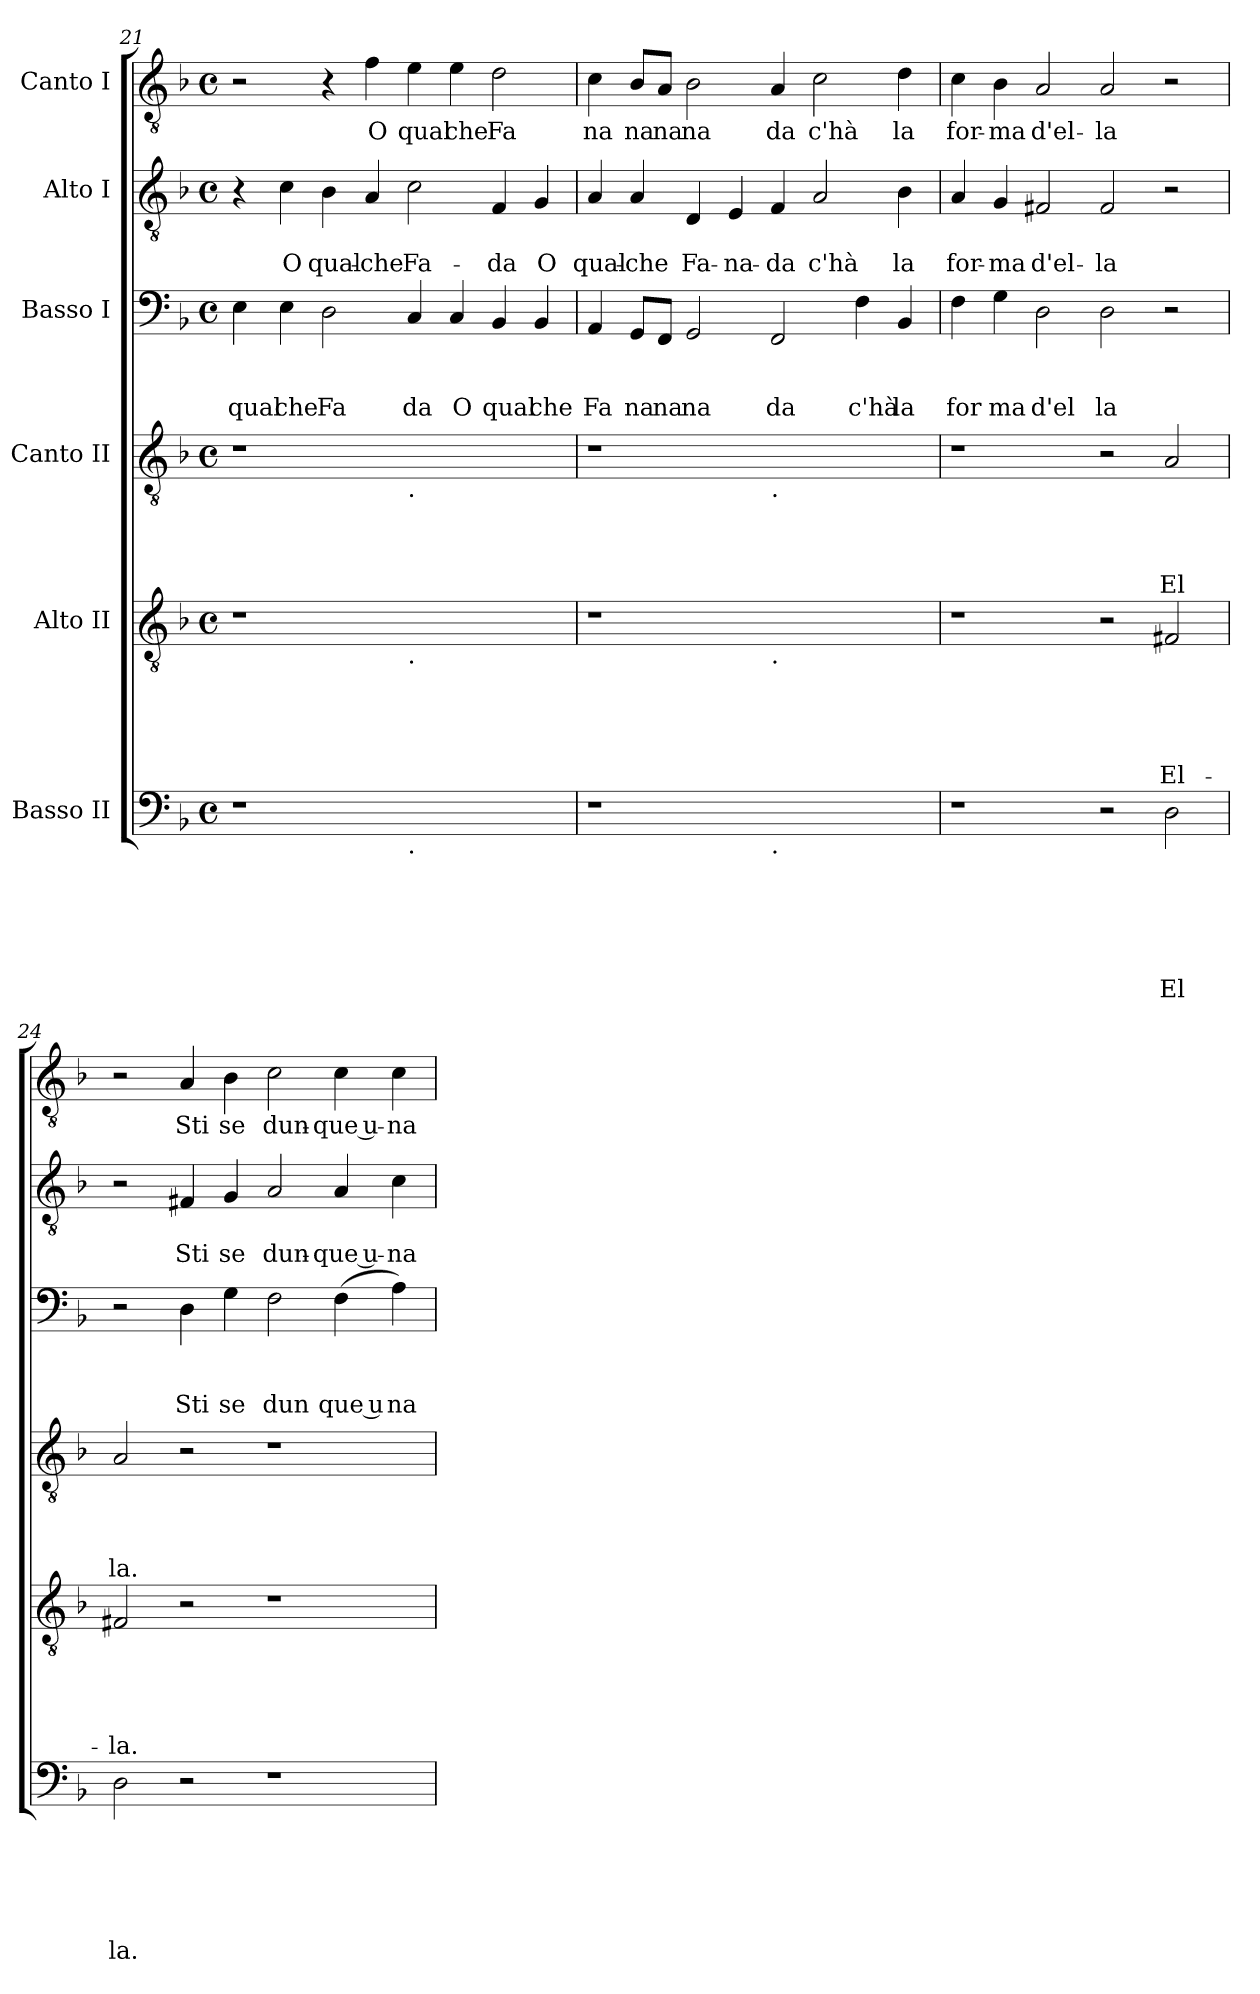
**kern	**text	**text	**text	**text	**text	**text	**kern	**text	**text	**text	**text	**text	**kern	**text	**text	**text	**text	**kern	**text	**text	**text	**kern	**text	**text	**kern	**text
*part6	*part6	*part6	*part6	*part6	*part6	*part6	*part5	*part5	*part5	*part5	*part5	*part5	*part4	*part4	*part4	*part4	*part4	*part3	*part3	*part3	*part3	*part2	*part2	*part2	*part1	*part1
*staff6	*staff6	*staff6	*staff6	*staff6	*staff6	*staff6	*staff5	*staff5	*staff5	*staff5	*staff5	*staff5	*staff4	*staff4	*staff4	*staff4	*staff4	*staff3	*staff3	*staff3	*staff3	*staff2	*staff2	*staff2	*staff1	*staff1
*I"Basso II	*	*	*	*	*	*	*I"Alto II	*	*	*	*	*	*I"Canto II	*	*	*	*	*I"Basso I	*	*	*	*I"Alto I	*	*	*I"Canto I	*
*clefF4	*	*	*	*	*	*	*clefGv2	*	*	*	*	*	*clefGv2	*	*	*	*	*clefF4	*	*	*	*clefGv2	*	*	*clefGv2	*
*k[b-]	*	*	*	*	*	*	*k[b-]	*	*	*	*	*	*k[b-]	*	*	*	*	*k[b-]	*	*	*	*k[b-]	*	*	*k[b-]	*
*F:	*	*	*	*	*	*	*F:	*	*	*	*	*	*F:	*	*	*	*	*F:	*	*	*	*F:	*	*	*F:	*
*M4/4	*	*	*	*	*	*	*M4/4	*	*	*	*	*	*M4/4	*	*	*	*	*M4/4	*	*	*	*M4/4	*	*	*M4/4	*
*met(c)	*	*	*	*	*	*	*met(c)	*	*	*	*	*	*met(c)	*	*	*	*	*met(c)	*	*	*	*met(c)	*	*	*met(c)	*
=21	=21	=21	=21	=21	=21	=21	=21	=21	=21	=21	=21	=21	=21	=21	=21	=21	=21	=21	=21	=21	=21	=21	=21	=21	=21	=21
!	!	!	!	!	!	!	!	!	!	!	!	!	!	!	!	!	!	!	!	!	!LO:LY:b	!	!	!	!	!
1r	.	.	.	.	.	.	1r	.	.	.	.	.	1r	.	.	.	.	4E\	.	.	qual	4r	.	.	2r	.
!	!	!	!	!	!	!	!	!	!	!	!	!	!	!	!	!	!	!	!	!	!LO:LY:b	!	!	!LO:LY:b	!	!
.	.	.	.	.	.	.	.	.	.	.	.	.	.	.	.	.	.	4E\	.	.	che	4c\	.	O	.	.
!	!	!	!	!	!	!	!	!	!	!	!	!	!	!	!	!	!	!	!	!	!LO:LY:b	!	!	!LO:LY:b	!	!
.	.	.	.	.	.	.	.	.	.	.	.	.	.	.	.	.	.	2D\	.	.	Fa	4B-\	.	qual-	4r	.
!	!	!	!	!	!	!	!	!	!	!	!	!	!	!	!	!	!	!	!	!	!	!	!	!LO:LY:b	!	!LO:LY:b
.	.	.	.	.	.	.	.	.	.	.	.	.	.	.	.	.	.	.	.	.	.	4A/	.	-che	4f\	O
!	!	!	!	!	!	!	!	!	!	!	!	!	!LO:TX:b:t=.	!	!	!	!	!	!	!	!	!	!	!	!	!
!	!	!	!	!	!	!	!LO:TX:b:t=.	!	!	!	!	!	!	!	!	!	!	!	!	!	!	!	!	!	!	!
!LO:TX:b:t=.	!	!	!	!	!	!	!	!	!	!	!	!	!	!	!	!	!	!	!	!	!	!	!	!	!	!
!	!	!	!	!	!	!	!	!	!	!	!	!	!	!	!	!	!	!	!	!	!LO:LY:b	!	!	!LO:LY:b	!	!LO:LY:b
1ryy	.	.	.	.	.	.	1ryy	.	.	.	.	.	1ryy	.	.	.	.	4C/	.	.	da	2c\	.	Fa-	4e\	qual
!	!	!	!	!	!	!	!	!	!	!	!	!	!	!	!	!	!	!	!	!	!LO:LY:b	!	!	!	!	!LO:LY:b
.	.	.	.	.	.	.	.	.	.	.	.	.	.	.	.	.	.	4C/	.	.	O	.	.	.	4e\	che
!	!	!	!	!	!	!	!	!	!	!	!	!	!	!	!	!	!	!	!	!	!LO:LY:b	!	!	!LO:LY:b	!	!LO:LY:b
.	.	.	.	.	.	.	.	.	.	.	.	.	.	.	.	.	.	4BB-/	.	.	qual	4F/	.	-da	2d\	Fa
!	!	!	!	!	!	!	!	!	!	!	!	!	!	!	!	!	!	!	!	!	!LO:LY:b	!	!	!LO:LY:b	!	!
.	.	.	.	.	.	.	.	.	.	.	.	.	.	.	.	.	.	4BB-/	.	.	che	4G/	.	O	.	.
=22	=22	=22	=22	=22	=22	=22	=22	=22	=22	=22	=22	=22	=22	=22	=22	=22	=22	=22	=22	=22	=22	=22	=22	=22	=22	=22
!	!	!	!	!	!	!	!	!	!	!	!	!	!	!	!	!	!	!	!	!	!LO:LY:b	!	!	!LO:LY:b	!	!LO:LY:b
1r	.	.	.	.	.	.	1r	.	.	.	.	.	1r	.	.	.	.	4AA/	.	.	Fa	4A/	.	qual-	4c\	na
!	!	!	!	!	!	!	!	!	!	!	!	!	!	!	!	!	!	!	!	!	!LO:LY:b	!	!	!LO:LY:b	!	!LO:LY:b
.	.	.	.	.	.	.	.	.	.	.	.	.	.	.	.	.	.	8GG/L	.	.	na	4A/	.	-che	8B-/L	na
!	!	!	!	!	!	!	!	!	!	!	!	!	!	!	!	!	!	!	!	!	!LO:LY:b	!	!	!	!	!LO:LY:b
.	.	.	.	.	.	.	.	.	.	.	.	.	.	.	.	.	.	8FF/J	.	.	na	.	.	.	8A/J	na
!	!	!	!	!	!	!	!	!	!	!	!	!	!	!	!	!	!	!	!	!	!LO:LY:b	!	!	!LO:LY:b	!	!LO:LY:b
.	.	.	.	.	.	.	.	.	.	.	.	.	.	.	.	.	.	2GG/	.	.	na	4D/	.	Fa-	2B-\	na
!	!	!	!	!	!	!	!	!	!	!	!	!	!	!	!	!	!	!	!	!	!	!	!	!LO:LY:b	!	!
.	.	.	.	.	.	.	.	.	.	.	.	.	.	.	.	.	.	.	.	.	.	4E/	.	-na-	.	.
!	!	!	!	!	!	!	!	!	!	!	!	!	!LO:TX:b:t=.	!	!	!	!	!	!	!	!	!	!	!	!	!
!	!	!	!	!	!	!	!LO:TX:b:t=.	!	!	!	!	!	!	!	!	!	!	!	!	!	!	!	!	!	!	!
!LO:TX:b:t=.	!	!	!	!	!	!	!	!	!	!	!	!	!	!	!	!	!	!	!	!	!	!	!	!	!	!
!	!	!	!	!	!	!	!	!	!	!	!	!	!	!	!	!	!	!	!	!	!LO:LY:b	!	!	!LO:LY:b	!	!LO:LY:b
1ryy	.	.	.	.	.	.	1ryy	.	.	.	.	.	1ryy	.	.	.	.	2FF/	.	.	da	4F/	.	-da	4A/	da
!	!	!	!	!	!	!	!	!	!	!	!	!	!	!	!	!	!	!	!	!	!	!	!	!LO:LY:b	!	!LO:LY:b
.	.	.	.	.	.	.	.	.	.	.	.	.	.	.	.	.	.	.	.	.	.	2A/	.	c'hà	2c\	c'hà
!	!	!	!	!	!	!	!	!	!	!	!	!	!	!	!	!	!	!	!	!	!LO:LY:b	!	!	!	!	!
.	.	.	.	.	.	.	.	.	.	.	.	.	.	.	.	.	.	4F\	.	.	c'hà	.	.	.	.	.
!	!	!	!	!	!	!	!	!	!	!	!	!	!	!	!	!	!	!	!	!	!LO:LY:b	!	!	!LO:LY:b	!	!LO:LY:b
.	.	.	.	.	.	.	.	.	.	.	.	.	.	.	.	.	.	4BB-/	.	.	la	4B-\	.	la	4d\	la
!!LO:LB:g=z
=23	=23	=23	=23	=23	=23	=23	=23	=23	=23	=23	=23	=23	=23	=23	=23	=23	=23	=23	=23	=23	=23	=23	=23	=23	=23	=23
!	!	!	!	!	!	!	!	!	!	!	!	!	!	!	!	!	!	!	!	!	!LO:LY:b	!	!	!LO:LY:b	!	!LO:LY:b
1r	.	.	.	.	.	.	1r	.	.	.	.	.	1r	.	.	.	.	4F\	.	.	for	4A/	.	for-	4c\	for-
!	!	!	!	!	!	!	!	!	!	!	!	!	!	!	!	!	!	!	!	!	!LO:LY:b	!	!	!LO:LY:b	!	!LO:LY:b
.	.	.	.	.	.	.	.	.	.	.	.	.	.	.	.	.	.	4G\	.	.	ma	4G/	.	-ma	4B-\	-ma
!	!	!	!	!	!	!	!	!	!	!	!	!	!	!	!	!	!	!	!	!	!LO:LY:b	!	!	!LO:LY:b	!	!LO:LY:b
.	.	.	.	.	.	.	.	.	.	.	.	.	.	.	.	.	.	2D\	.	.	d'el	2F#X/	.	d'el-	2A/	d'el-
!	!	!	!	!	!	!	!	!	!	!	!	!	!	!	!	!	!	!	!	!	!LO:LY:b	!	!	!LO:LY:b	!	!LO:LY:b
2r	.	.	.	.	.	.	2r	.	.	.	.	.	2r	.	.	.	.	2D\	.	.	la	2F#/	.	-la	2A/	-la
!	!	!	!	!	!	!LO:LY:b	!	!	!	!	!	!LO:LY:b	!	!	!	!	!LO:LY:b	!	!	!	!	!	!	!	!	!
2D\	.	.	.	.	.	El	2F#X/	.	.	.	.	El-	2A/	.	.	.	El	2r	.	.	.	2r	.	.	2r	.
=24	=24	=24	=24	=24	=24	=24	=24	=24	=24	=24	=24	=24	=24	=24	=24	=24	=24	=24	=24	=24	=24	=24	=24	=24	=24	=24
!	!	!	!	!	!	!LO:LY:b	!	!	!	!	!	!LO:LY:b	!	!	!	!	!LO:LY:b	!	!	!	!	!	!	!	!	!
2D\	.	.	.	.	.	la.	2F#X/	.	.	.	.	-la.	2A/	.	.	.	la.	2r	.	.	.	2r	.	.	2r	.
!	!	!	!	!	!	!	!	!	!	!	!	!	!	!	!	!	!	!	!	!	!LO:LY:b	!	!	!LO:LY:b	!	!LO:LY:b
2r	.	.	.	.	.	.	2r	.	.	.	.	.	2r	.	.	.	.	4D\	.	.	Sti	4F#X/	.	Sti	4A/	Sti
!	!	!	!	!	!	!	!	!	!	!	!	!	!	!	!	!	!	!	!	!	!LO:LY:b	!	!	!LO:LY:b	!	!LO:LY:b
.	.	.	.	.	.	.	.	.	.	.	.	.	.	.	.	.	.	4G\	.	.	se	4G/	.	se	4B-\	se
!	!	!	!	!	!	!	!	!	!	!	!	!	!	!	!	!	!	!	!	!	!LO:LY:b	!	!	!LO:LY:b	!	!LO:LY:b
1r	.	.	.	.	.	.	1r	.	.	.	.	.	1r	.	.	.	.	2F\	.	.	dun	2A/	.	dun-	2c\	dun-
!	!	!	!	!	!	!	!	!	!	!	!	!	!	!	!	!	!	!	!	!	!LO:LY:b:rj	!	!	!LO:LY:b:rj	!	!LO:LY:b:rj
.	.	.	.	.	.	.	.	.	.	.	.	.	.	.	.	.	.	(<4F\	.	.	que u	4A/	.	-que u-	4c\	-que u-
!	!	!	!	!	!	!	!	!	!	!	!	!	!	!	!	!	!	!	!	!	!LO:LY:b	!	!	!LO:LY:b	!	!LO:LY:b
.	.	.	.	.	.	.	.	.	.	.	.	.	.	.	.	.	.	4A\)	.	.	na	4c\	.	-na	4c\	-na
=	=	=	=	=	=	=	=	=	=	=	=	=	=	=	=	=	=	=	=	=	=	=	=	=	=	=
*-	*-	*-	*-	*-	*-	*-	*-	*-	*-	*-	*-	*-	*-	*-	*-	*-	*-	*-	*-	*-	*-	*-	*-	*-	*-	*-
